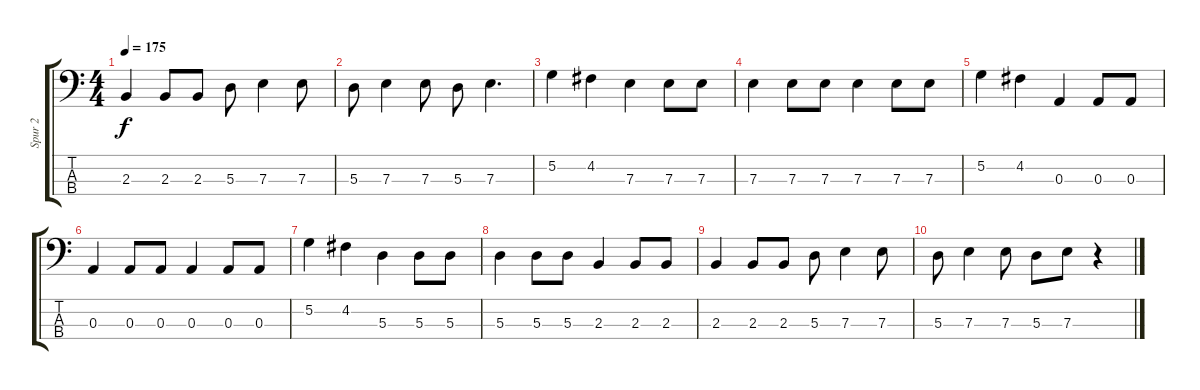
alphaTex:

\track ("Spur 2" "Spur 2") {instrument electricbasspick}
\staff {score tabs}
\tuning (G2 D2 A1 E1) {hide}
\ts (4 4)
\tempo 175
\clef f4
\ks c
2.3.4{dy f} 2.3.8 2.3.8 5.3.8 7.3.4 7.3.8 |
5.3.8 7.3.4 7.3.8 5.3.8 7.3.4{d} |
5.2.4 4.2.4 7.3.4 7.3.8 7.3.8 |
7.3.4 7.3.8 7.3.8 7.3.4 7.3.8 7.3.8 |
5.2.4 4.2.4 0.3.4 0.3.8 0.3.8 |
0.3.4 0.3.8 0.3.8 0.3.4 0.3.8 0.3.8 |
5.2.4 4.2.4 5.3.4 5.3.8 5.3.8 |
5.3.4 5.3.8 5.3.8 2.3.4 2.3.8 2.3.8 |
2.3.4 2.3.8 2.3.8 5.3.8 7.3.4 7.3.8 |
5.3.8 7.3.4 7.3.8 5.3.8 7.3.8 r.4
